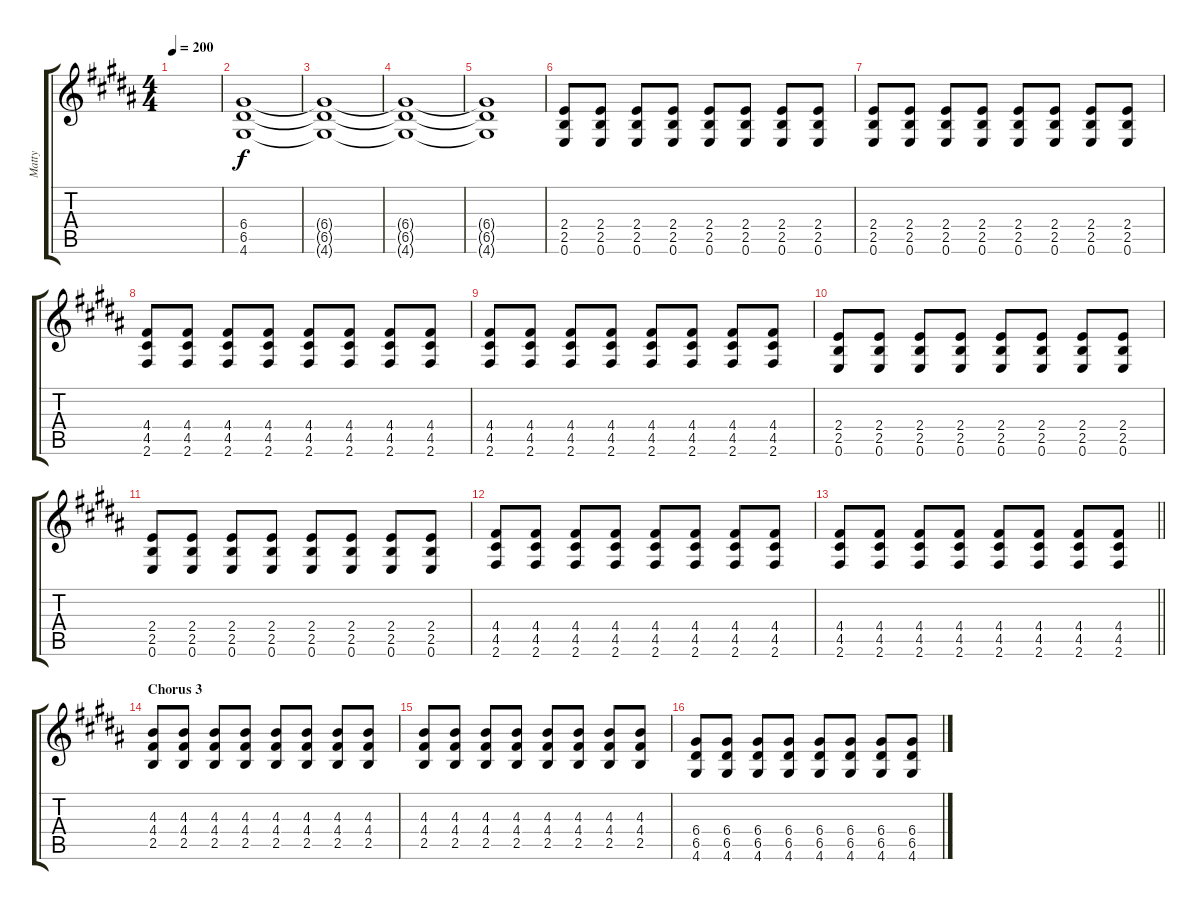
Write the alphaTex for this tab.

\track ("Matty" "Matty") {instrument distortionguitar}
\staff {score tabs}
\tuning (E4 B3 G3 D3 A2 E2) {hide}
\ts (4 4)
\tempo 200
\clef g2
\ks g#minor
|
(6.4 6.5 4.6).1 |
(6.4{t} 6.5{t} 4.6{t}).1 |
(6.4{t} 6.5{t} 4.6{t}).1 |
(6.4{t} 6.5{t} 4.6{t}).1 |
(2.4 2.5 0.6).8 (2.4 2.5 0.6).8 (2.4 2.5 0.6).8 (2.4 2.5 0.6).8 (2.4 2.5 0.6).8 (2.4 2.5 0.6).8 (2.4 2.5 0.6).8 (2.4 2.5 0.6).8 |
(2.4 2.5 0.6).8 (2.4 2.5 0.6).8 (2.4 2.5 0.6).8 (2.4 2.5 0.6).8 (2.4 2.5 0.6).8 (2.4 2.5 0.6).8 (2.4 2.5 0.6).8 (2.4 2.5 0.6).8 |
(4.4 4.5 2.6).8 (4.4 4.5 2.6).8 (4.4 4.5 2.6).8 (4.4 4.5 2.6).8 (4.4 4.5 2.6).8 (4.4 4.5 2.6).8 (4.4 4.5 2.6).8 (4.4 4.5 2.6).8 |
(4.4 4.5 2.6).8 (4.4 4.5 2.6).8 (4.4 4.5 2.6).8 (4.4 4.5 2.6).8 (4.4 4.5 2.6).8 (4.4 4.5 2.6).8 (4.4 4.5 2.6).8 (4.4 4.5 2.6).8 |
(2.4 2.5 0.6).8 (2.4 2.5 0.6).8 (2.4 2.5 0.6).8 (2.4 2.5 0.6).8 (2.4 2.5 0.6).8 (2.4 2.5 0.6).8 (2.4 2.5 0.6).8 (2.4 2.5 0.6).8 |
(2.4 2.5 0.6).8 (2.4 2.5 0.6).8 (2.4 2.5 0.6).8 (2.4 2.5 0.6).8 (2.4 2.5 0.6).8 (2.4 2.5 0.6).8 (2.4 2.5 0.6).8 (2.4 2.5 0.6).8 |
(4.4 4.5 2.6).8 (4.4 4.5 2.6).8 (4.4 4.5 2.6).8 (4.4 4.5 2.6).8 (4.4 4.5 2.6).8 (4.4 4.5 2.6).8 (4.4 4.5 2.6).8 (4.4 4.5 2.6).8 |
\barLineRight lightlight
(4.4 4.5 2.6).8 (4.4 4.5 2.6).8 (4.4 4.5 2.6).8 (4.4 4.5 2.6).8 (4.4 4.5 2.6).8 (4.4 4.5 2.6).8 (4.4 4.5 2.6).8 (4.4 4.5 2.6).8 |
\section ("" "Chorus 3")
(4.3 4.4 2.5).8 (4.3 4.4 2.5).8 (4.3 4.4 2.5).8 (4.3 4.4 2.5).8 (4.3 4.4 2.5).8 (4.3 4.4 2.5).8 (4.3 4.4 2.5).8 (4.3 4.4 2.5).8 |
(4.3 4.4 2.5).8 (4.3 4.4 2.5).8 (4.3 4.4 2.5).8 (4.3 4.4 2.5).8 (4.3 4.4 2.5).8 (4.3 4.4 2.5).8 (4.3 4.4 2.5).8 (4.3 4.4 2.5).8 |
(6.4 6.5 4.6).8 (6.4 6.5 4.6).8 (6.4 6.5 4.6).8 (6.4 6.5 4.6).8 (6.4 6.5 4.6).8 (6.4 6.5 4.6).8 (6.4 6.5 4.6).8 (6.4 6.5 4.6).8
